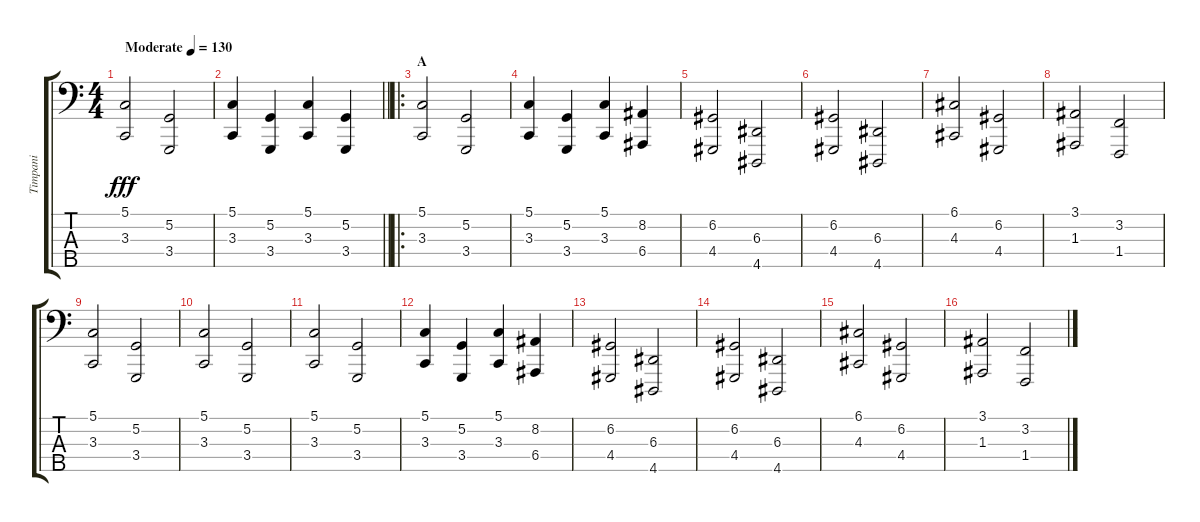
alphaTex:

\track ("Timpani" "Timpani") {instrument timpani}
\staff {score tabs}
\tuning (G2 D2 A1 E1 B0) {hide}
\ts (4 4)
\tempo (130 "Moderate")
\clef f4
\ks c
(5.1 3.3).2{dy fff instrument timpani} (5.2 3.4).2 |
\barLineRight lightlight
(5.1 3.3).4 (5.2 3.4).4 (5.1 3.3).4 (5.2 3.4).4 |
\ro
\section ("" "A")
(5.1 3.3).2 (5.2 3.4).2 |
(5.1 3.3).4 (5.2 3.4).4 (5.1 3.3).4 (8.2 6.4).4 |
(6.2 4.4).2 (6.3 4.5).2 |
(6.2 4.4).2 (6.3 4.5).2 |
(6.1 4.3).2 (6.2 4.4).2 |
(3.1 1.3).2 (3.2 1.4).2 |
(5.1 3.3).2 (5.2 3.4).2 |
(5.1 3.3).2 (5.2 3.4).2 |
(5.1 3.3).2 (5.2 3.4).2 |
(5.1 3.3).4 (5.2 3.4).4 (5.1 3.3).4 (8.2 6.4).4 |
(6.2 4.4).2 (6.3 4.5).2 |
(6.2 4.4).2 (6.3 4.5).2 |
(6.1 4.3).2 (6.2 4.4).2 |
(3.1 1.3).2 (3.2 1.4).2
